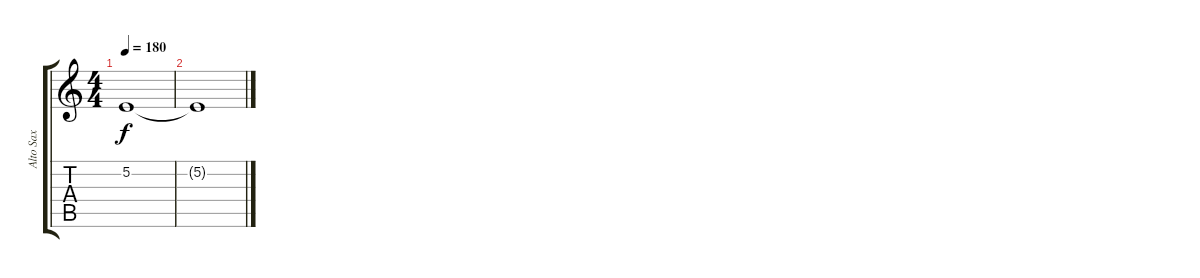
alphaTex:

\track ("Alto Sax" "Alto Sax") {instrument altosax}
\staff {score tabs}
\tuning (E4 B3 G3 D3 A2 E2) {hide}
\ts (4 4)
\tempo 180
\clef g2
\ks c
5.2{t}.1{dy f} |
5.2{t}.1
